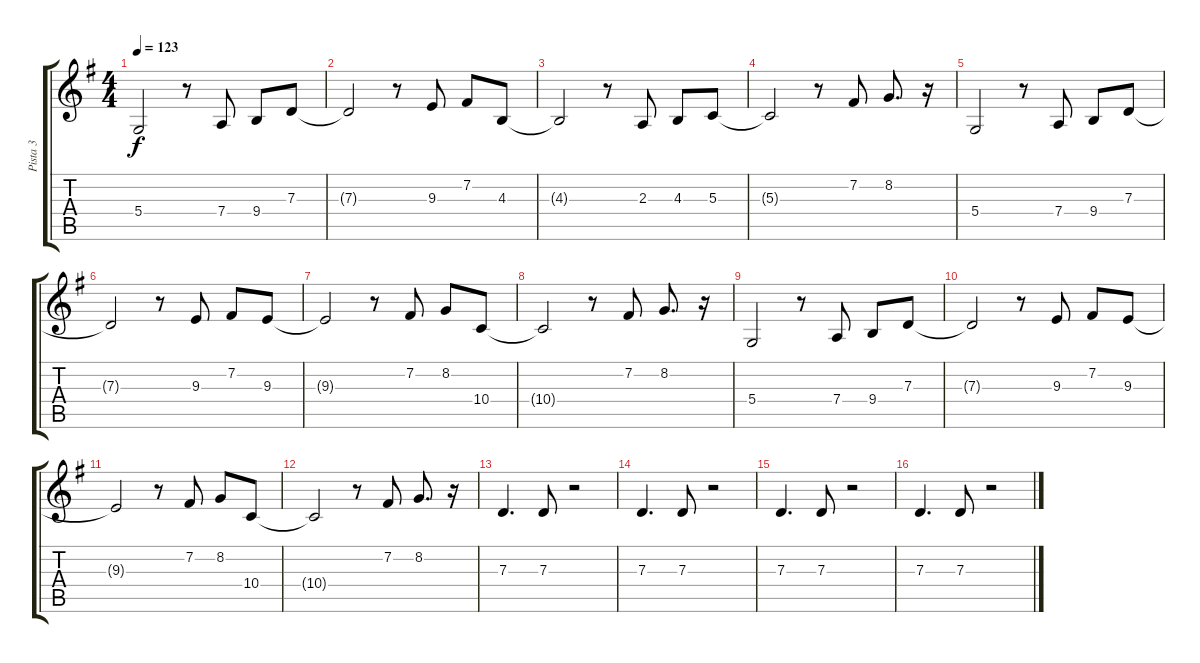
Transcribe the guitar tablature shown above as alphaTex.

\track ("Pista 3" "Pista 3") {instrument clarinet}
\staff {score tabs}
\tuning (E4 B3 G3 D3 A2 E2) {hide}
\ts (4 4)
\tempo 123
\clef g2
\ks g
5.4.2{dy f} r.8 7.4.8 9.4.8 7.3.8 |
7.3{t}.2 r.8 9.3.8 7.2.8 4.3.8 |
4.3{t}.2 r.8 2.3.8 4.3.8 5.3.8 |
5.3{t}.2 r.8 7.2.8 8.2.8{d} r.16 |
5.4.2 r.8 7.4.8 9.4.8 7.3.8 |
7.3{t}.2 r.8 9.3.8 7.2.8 9.3.8 |
9.3{t}.2 r.8 7.2.8 8.2.8 10.4.8 |
10.4{t}.2 r.8 7.2.8 8.2.8{d} r.16 |
5.4.2 r.8 7.4.8 9.4.8 7.3.8 |
7.3{t}.2 r.8 9.3.8 7.2.8 9.3.8 |
9.3{t}.2 r.8 7.2.8 8.2.8 10.4.8 |
10.4{t}.2 r.8 7.2.8 8.2.8{d} r.16 |
7.3.4{d} 7.3.8 r.2 |
7.3.4{d} 7.3.8 r.2 |
7.3.4{d} 7.3.8 r.2 |
7.3.4{d} 7.3.8 r.2
